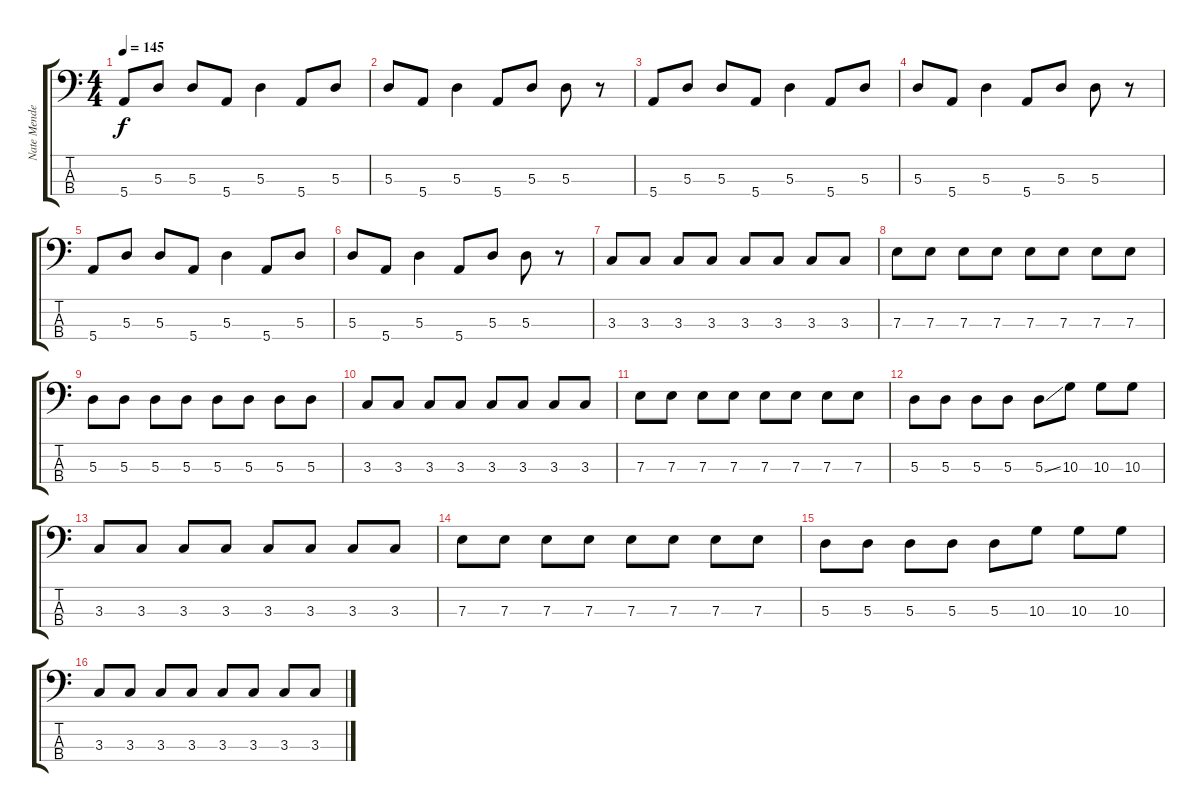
\track ("Nate Mendel" "Nate Mende") {instrument electricbassfinger}
\staff {score tabs}
\tuning (G2 D2 A1 E1) {hide}
\ts (4 4)
\tempo 145
\clef f4
\ks c
5.4.8{dy f} 5.3.8 5.3.8 5.4.8 5.3.4 5.4.8 5.3.8 |
5.3.8 5.4.8 5.3.4 5.4.8 5.3.8 5.3.8 r.8 |
5.4.8 5.3.8 5.3.8 5.4.8 5.3.4 5.4.8 5.3.8 |
5.3.8 5.4.8 5.3.4 5.4.8 5.3.8 5.3.8 r.8 |
5.4.8 5.3.8 5.3.8 5.4.8 5.3.4 5.4.8 5.3.8 |
5.3.8 5.4.8 5.3.4 5.4.8 5.3.8 5.3.8 r.8 |
3.3.8 3.3.8 3.3.8 3.3.8 3.3.8 3.3.8 3.3.8 3.3.8 |
7.3.8 7.3.8 7.3.8 7.3.8 7.3.8 7.3.8 7.3.8 7.3.8 |
5.3.8 5.3.8 5.3.8 5.3.8 5.3.8 5.3.8 5.3.8 5.3.8 |
3.3.8 3.3.8 3.3.8 3.3.8 3.3.8 3.3.8 3.3.8 3.3.8 |
7.3.8 7.3.8 7.3.8 7.3.8 7.3.8 7.3.8 7.3.8 7.3.8 |
5.3.8 5.3.8 5.3.8 5.3.8 5.3{ss}.8 10.3.8 10.3.8 10.3.8 |
3.3.8 3.3.8 3.3.8 3.3.8 3.3.8 3.3.8 3.3.8 3.3.8 |
7.3.8 7.3.8 7.3.8 7.3.8 7.3.8 7.3.8 7.3.8 7.3.8 |
5.3.8 5.3.8 5.3.8 5.3.8 5.3.8 10.3.8 10.3.8 10.3.8 |
3.3.8 3.3.8 3.3.8 3.3.8 3.3.8 3.3.8 3.3.8 3.3.8
